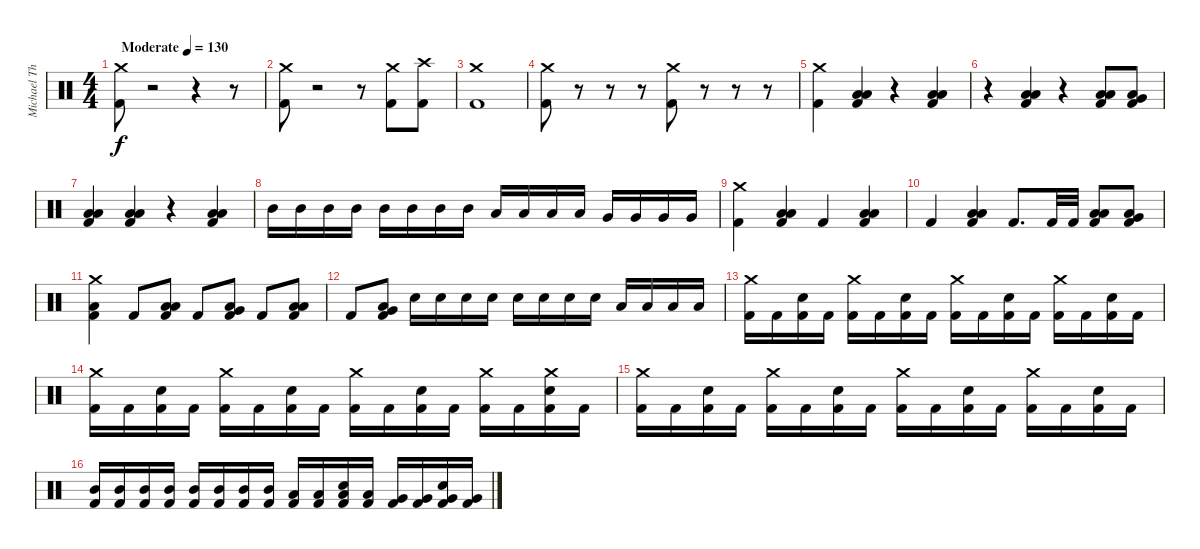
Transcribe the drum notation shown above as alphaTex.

\track ("Michael Thomas" "Michael Th") {instrument percussion}
\staff {score}
\articulation defaults
\ts (4 4)
\tempo (130 "Moderate")
\clef neutral
\ks c
("Crash medium (hit)" "Kick (hit) 2").8{dy f} r.2 r.4 r.8 |
("Crash medium (hit)" "Kick (hit) 2").8 r.2 r.8 ("Crash medium (hit)" "Kick (hit) 2").8 ("Crash high (hit)" "Kick (hit) 2").8 |
("Crash medium (hit)" "Kick (hit) 2").1 |
("Crash medium (hit)" "Kick (hit) 2").8 r.8 r.8 r.8 ("Crash medium (hit)" "Kick (hit) 2").8 r.8 r.8 r.8 |
("Crash medium (hit)" "Kick (hit) 2").4 ("Low Floor Tom (hit)" "Low Tom (hit)" "Kick (hit) 2").4 r.4 ("Low Floor Tom (hit)" "Low Tom (hit)" "Kick (hit) 2").4 |
r.4 ("Low Floor Tom (hit)" "Low Tom (hit)" "Kick (hit) 2").4 r.4 ("Low Floor Tom (hit)" "Low Tom (hit)" "Kick (hit) 2").8 ("Low Floor Tom (hit)" "Very Low Tom (hit)" "Kick (hit) 2").8 |
("Low Floor Tom (hit)" "Low Tom (hit)" "Kick (hit) 2").4 ("Low Floor Tom (hit)" "Low Tom (hit)" "Kick (hit) 2").4 r.4 ("Low Floor Tom (hit)" "Low Tom (hit)" "Kick (hit) 2").4 |
"Mid Tom (hit)".16 "Mid Tom (hit)".16 "Mid Tom (hit)".16 "Mid Tom (hit)".16 "Mid Tom (hit)".16 "Mid Tom (hit)".16 "Mid Tom (hit)".16 "Mid Tom (hit)".16 "Low Tom (hit)".16 "Low Tom (hit)".16 "Low Tom (hit)".16 "Low Tom (hit)".16 "Very Low Tom (hit)".16 "Very Low Tom (hit)".16 "Very Low Tom (hit)".16 "Very Low Tom (hit)".16 |
("Crash medium (hit)" "Kick (hit) 2").4 ("Low Floor Tom (hit)" "Low Tom (hit)" "Kick (hit) 2").4 "Kick (hit) 2".4 ("Low Floor Tom (hit)" "Low Tom (hit)" "Kick (hit) 2").4 |
"Kick (hit) 2".4 ("Low Floor Tom (hit)" "Low Tom (hit)" "Kick (hit) 2").4 "Kick (hit) 2".8{d} "Kick (hit) 2".32 "Kick (hit) 2".32 ("Low Floor Tom (hit)" "Low Tom (hit)" "Kick (hit) 2").8 ("Low Floor Tom (hit)" "Very Low Tom (hit)" "Kick (hit) 2").8 |
("Crash medium (hit)" "Low Floor Tom (hit)" "Kick (hit) 2").4 "Kick (hit) 2".8 ("Low Floor Tom (hit)" "Low Tom (hit)" "Kick (hit) 2").8 "Kick (hit) 2".8 ("Low Floor Tom (hit)" "Very Low Tom (hit)" "Kick (hit) 2").8 "Kick (hit) 2".8 ("Low Floor Tom (hit)" "Low Tom (hit)" "Kick (hit) 2").8 |
"Kick (hit) 2".8 ("Low Floor Tom (hit)" "Very Low Tom (hit)" "Kick (hit) 2").8 "Electric Snare (hit)".16 "Electric Snare (hit)".16 "Electric Snare (hit)".16 "Electric Snare (hit)".16 "Electric Snare (hit)".16 "Electric Snare (hit)".16 "Electric Snare (hit)".16 "Electric Snare (hit)".16 "Low Tom (hit)".16 "Low Tom (hit)".16 "Low Tom (hit)".16 "Low Tom (hit)".16 |
("Crash medium (hit)" "Kick (hit) 2").16 "Kick (hit) 2".16 ("Electric Snare (hit)" "Kick (hit) 2").16 "Kick (hit) 2".16 ("Crash medium (hit)" "Kick (hit) 2").16 "Kick (hit) 2".16 ("Electric Snare (hit)" "Kick (hit) 2").16 "Kick (hit) 2".16 ("Crash medium (hit)" "Kick (hit) 2").16 "Kick (hit) 2".16 ("Electric Snare (hit)" "Kick (hit) 2").16 "Kick (hit) 2".16 ("Crash medium (hit)" "Kick (hit) 2").16 "Kick (hit) 2".16 ("Electric Snare (hit)" "Kick (hit) 2").16 "Kick (hit) 2".16 |
("Crash medium (hit)" "Kick (hit) 2").16 "Kick (hit) 2".16 ("Electric Snare (hit)" "Kick (hit) 2").16 "Kick (hit) 2".16 ("Crash medium (hit)" "Kick (hit) 2").16 "Kick (hit) 2".16 ("Electric Snare (hit)" "Kick (hit) 2").16 "Kick (hit) 2".16 ("Crash medium (hit)" "Kick (hit) 2").16 "Kick (hit) 2".16 ("Electric Snare (hit)" "Kick (hit) 2").16 "Kick (hit) 2".16 ("Crash medium (hit)" "Kick (hit) 2").16 "Kick (hit) 2".16 ("Crash medium (hit)" "Electric Snare (hit)" "Kick (hit) 2").16 "Kick (hit) 2".16 |
("Crash medium (hit)" "Kick (hit) 2").16 "Kick (hit) 2".16 ("Electric Snare (hit)" "Kick (hit) 2").16 "Kick (hit) 2".16 ("Crash medium (hit)" "Kick (hit) 2").16 "Kick (hit) 2".16 ("Electric Snare (hit)" "Kick (hit) 2").16 "Kick (hit) 2".16 ("Crash medium (hit)" "Kick (hit) 2").16 "Kick (hit) 2".16 ("Electric Snare (hit)" "Kick (hit) 2").16 "Kick (hit) 2".16 ("Crash medium (hit)" "Kick (hit) 2").16 "Kick (hit) 2".16 ("Electric Snare (hit)" "Kick (hit) 2").16 "Kick (hit) 2".16 |
("Mid Tom (hit)" "Kick (hit) 2").16 ("Mid Tom (hit)" "Kick (hit) 2").16 ("Mid Tom (hit)" "Kick (hit) 2").16 ("Mid Tom (hit)" "Kick (hit) 2").16 ("Mid Tom (hit)" "Kick (hit) 2").16 ("Mid Tom (hit)" "Kick (hit) 2").16 ("Mid Tom (hit)" "Kick (hit) 2").16 ("Mid Tom (hit)" "Kick (hit) 2").16 ("Low Tom (hit)" "Kick (hit) 2").16 ("Low Tom (hit)" "Kick (hit) 2").16 ("Electric Snare (hit)" "Low Tom (hit)" "Kick (hit) 2").16 ("Low Tom (hit)" "Kick (hit) 2").16 ("Very Low Tom (hit)" "Kick (hit) 2").16 ("Very Low Tom (hit)" "Kick (hit) 2").16 ("Electric Snare (hit)" "Very Low Tom (hit)" "Kick (hit) 2").16 ("Very Low Tom (hit)" "Kick (hit) 2").16
